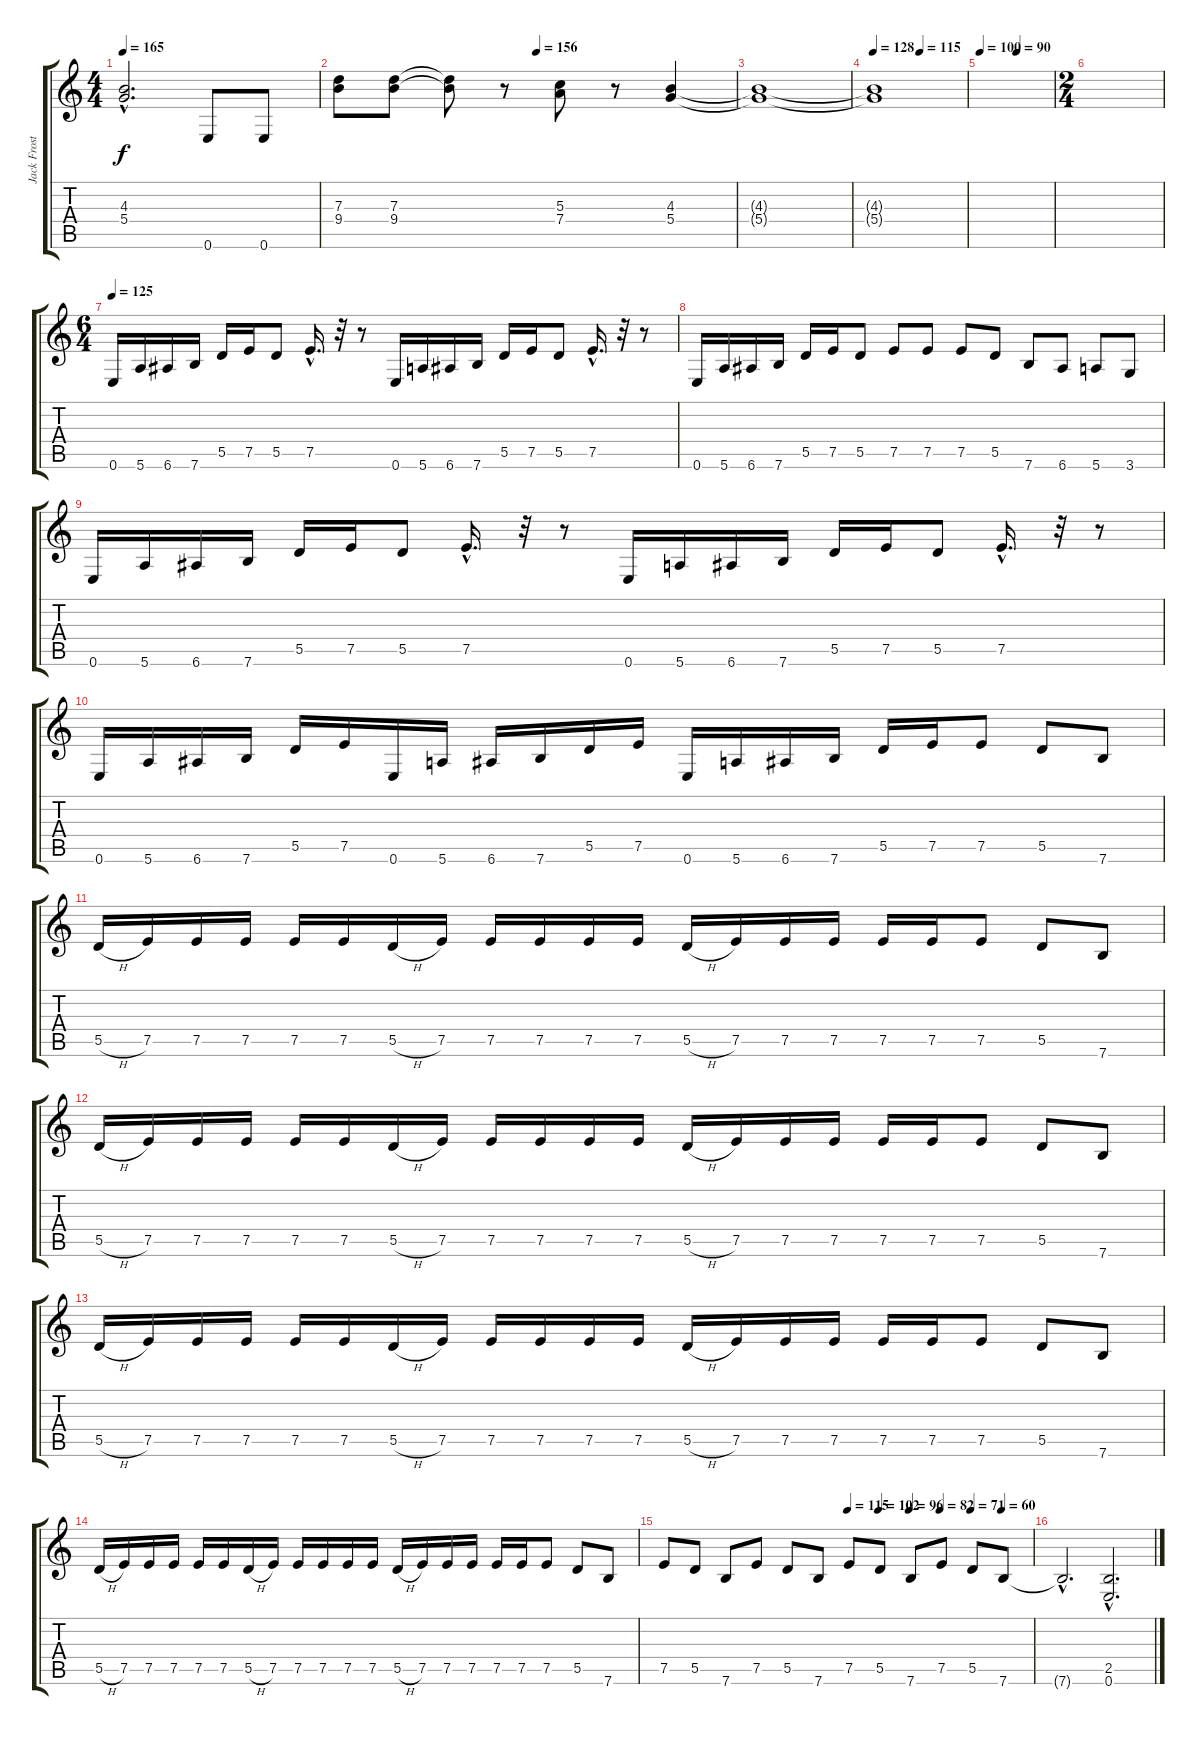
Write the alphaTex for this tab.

\track ("Jack Frost" "Jack Frost") {instrument distortionguitar}
\staff {score tabs}
\tuning (E4 B3 G3 D3 A2 E2) {hide}
\ts (4 4)
\tempo 165
\clef g2
\ks c
(4.3{hac t} 5.4{hac t}).2{d dy f} 0.6.8 0.6.8 |
\tempo (156 0.5)
(7.3 9.4).8 (7.3 9.4).8 (7.3{t} 9.4{t}).8 r.8 (5.3 7.4).8 r.8 (4.3 5.4).4 |
(4.3{t} 5.4{t}).1 |
\tempo 128
\tempo (115 0.5)
(4.3{t} 5.4{t}).1 |
\tempo 100
\tempo (90 0.5)
|
\ts (2 4)
|
\ts (6 4)
\tempo 125
0.6.16 5.6.16 6.6.16 7.6.16 5.5.16 7.5.16 5.5.8 7.5{hac}.16{d} r.32 r.8 0.6.16 5.6.16 6.6.16 7.6.16 5.5.16 7.5.16 5.5.8 7.5{hac}.16{d} r.32 r.8 |
0.6.16 5.6.16 6.6.16 7.6.16 5.5.16 7.5.16 5.5.8 7.5.8 7.5.8 7.5.8 5.5.8 7.6.8 6.6.8 5.6.8 3.6.8 |
0.6.16 5.6.16 6.6.16 7.6.16 5.5.16 7.5.16 5.5.8 7.5{hac}.16{d} r.32 r.8 0.6.16 5.6.16 6.6.16 7.6.16 5.5.16 7.5.16 5.5.8 7.5{hac}.16{d} r.32 r.8 |
0.6.16 5.6.16 6.6.16 7.6.16 5.5.16 7.5.16 0.6.16 5.6.16 6.6.16 7.6.16 5.5.16 7.5.16 0.6.16 5.6.16 6.6.16 7.6.16 5.5.16 7.5.16 7.5.8 5.5.8 7.6.8 |
5.5{h}.16 7.5.16 7.5.16 7.5.16 7.5.16 7.5.16 5.5{h}.16 7.5.16 7.5.16 7.5.16 7.5.16 7.5.16 5.5{h}.16 7.5.16 7.5.16 7.5.16 7.5.16 7.5.16 7.5.8 5.5.8 7.6.8 |
5.5{h}.16 7.5.16 7.5.16 7.5.16 7.5.16 7.5.16 5.5{h}.16 7.5.16 7.5.16 7.5.16 7.5.16 7.5.16 5.5{h}.16 7.5.16 7.5.16 7.5.16 7.5.16 7.5.16 7.5.8 5.5.8 7.6.8 |
5.5{h}.16 7.5.16 7.5.16 7.5.16 7.5.16 7.5.16 5.5{h}.16 7.5.16 7.5.16 7.5.16 7.5.16 7.5.16 5.5{h}.16 7.5.16 7.5.16 7.5.16 7.5.16 7.5.16 7.5.8 5.5.8 7.6.8 |
5.5{h}.16 7.5.16 7.5.16 7.5.16 7.5.16 7.5.16 5.5{h}.16 7.5.16 7.5.16 7.5.16 7.5.16 7.5.16 5.5{h}.16 7.5.16 7.5.16 7.5.16 7.5.16 7.5.16 7.5.8 5.5.8 7.6.8 |
\tempo (115 0.5)
\tempo (102 0.5833333333333334)
\tempo (96 0.6666666666666666)
\tempo (82 0.75)
\tempo (71 0.8333333333333334)
\tempo (60 0.9166666666666666)
7.5.8 5.5.8 7.6.8 7.5.8 5.5.8 7.6.8 7.5.8 5.5.8 7.6.8 7.5.8 5.5.8 7.6.8 |
7.6{hac t}.2{d} (2.5{hac} 0.6{hac}).2{d}
